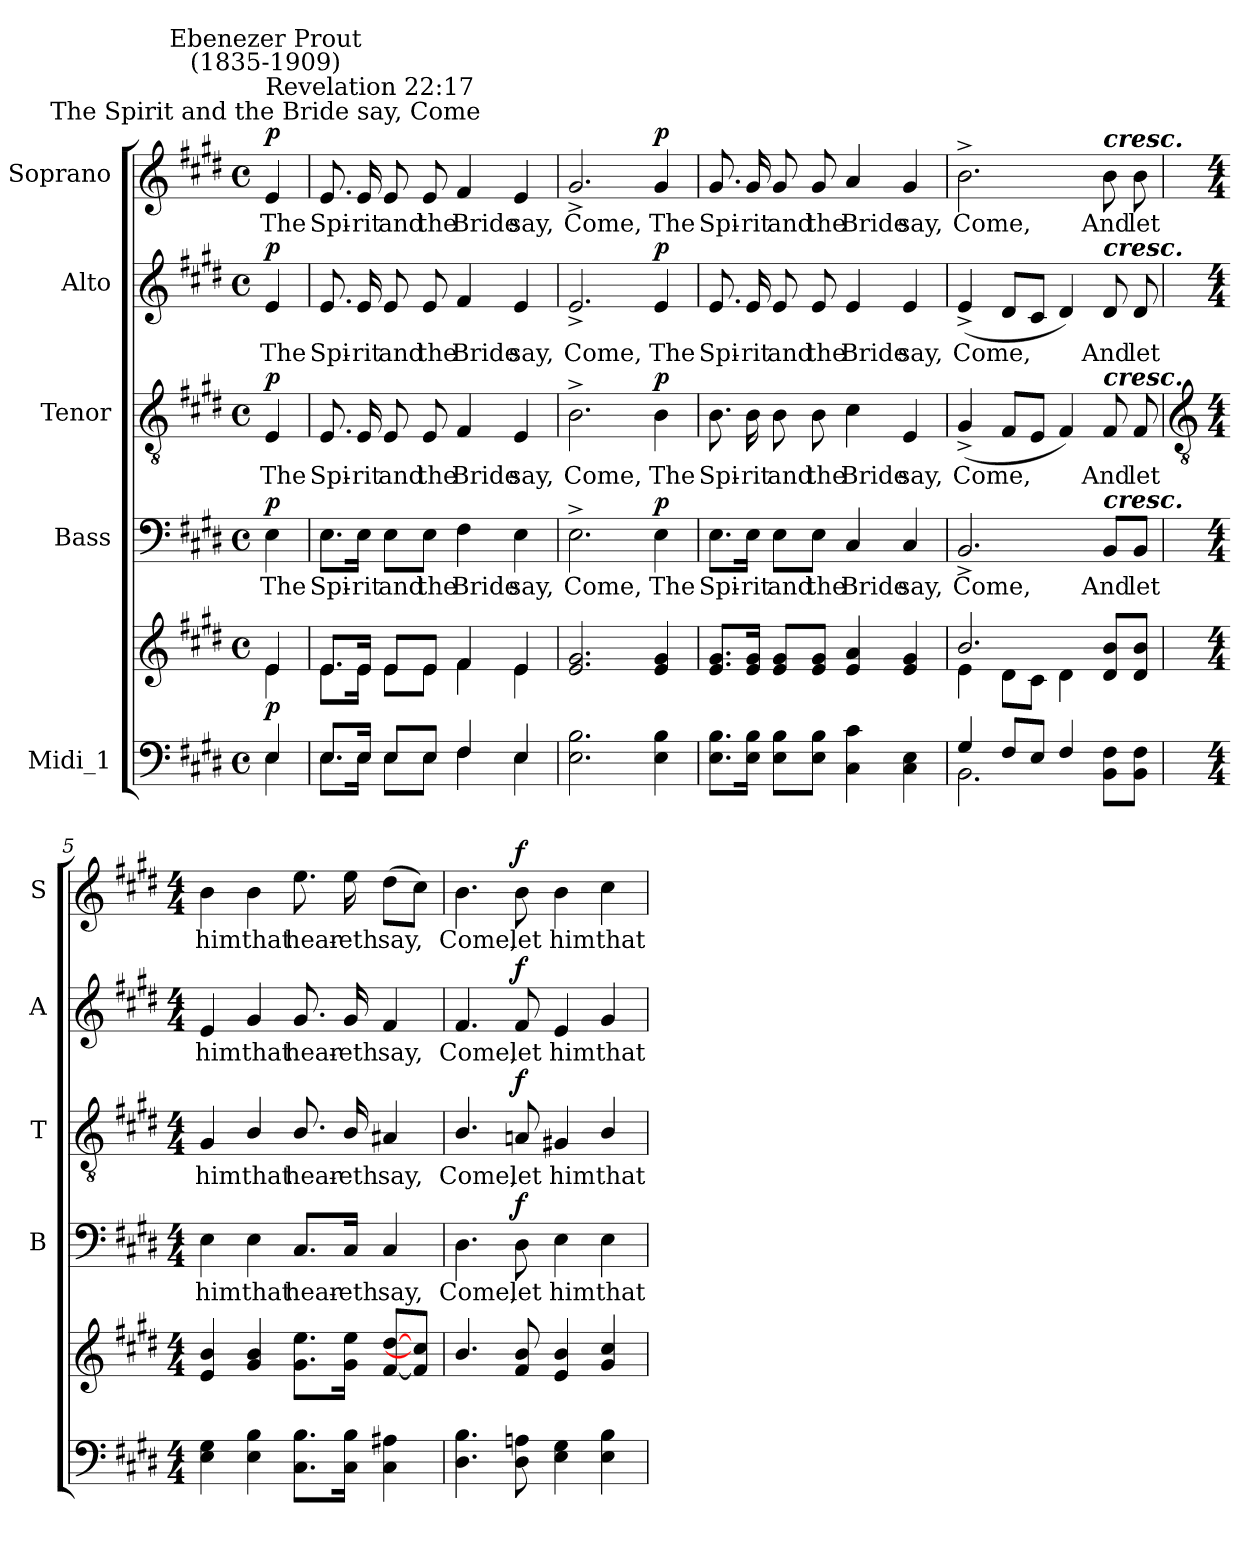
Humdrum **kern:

**kern	**kern	**dynam	**kern	**text	**dynam	**kern	**text	**dynam	**kern	**text	**dynam	**kern	**text	**dynam
*part5	*part5	*part5	*part4	*part4	*part4	*part3	*part3	*part3	*part2	*part2	*part2	*part1	*part1	*part1
*staff6	*staff5	*staff5/6	*staff4	*staff4	*staff4	*staff3	*staff3	*staff3	*staff2	*staff2	*staff2	*staff1	*staff1	*staff1
*I"Midi_1	*	*	*I"Bass	*	*	*I"Tenor	*	*	*I"Alto	*	*	*I"Soprano	*	*
*	*	*	*I'B	*	*	*I'T	*	*	*I'A	*	*	*I'S	*	*
*clefF4	*clefG2	*	*clefF4	*	*	*clefGv2	*	*	*clefG2	*	*	*clefG2	*	*
*k[f#c#g#d#]	*k[f#c#g#d#]	*	*k[f#c#g#d#]	*	*	*k[f#c#g#d#]	*	*	*k[f#c#g#d#]	*	*	*k[f#c#g#d#]	*	*
*E:	*E:	*	*E:	*	*	*E:	*	*	*E:	*	*	*E:	*	*
*M4/4	*M4/4	*	*M4/4	*	*	*M4/4	*	*	*M4/4	*	*	*M4/4	*	*
*met(c)	*met(c)	*	*met(c)	*	*	*met(c)	*	*	*met(c)	*	*	*met(c)	*	*
=	=	=	=	=	=	=	=	=	=	=	=	=	=	=
*^	*^	*	*	*	*	*	*	*	*	*	*	*	*	*
!	!	!	!	!	!	!	!	!	!	!	!	!	!	!LO:TX:a:cj:t=The Spirit and the Bride say, Come	!	!
!	!	!	!	!	!	!	!	!	!	!	!	!	!	!LO:TX:a:t=Revelation 22&colon;17	!	!
!	!	!	!	!	!	!	!	!	!	!	!	!	!	!LO:TX:a:cj:t=Ebenezer Prout\n(1835-1909)	!	!
!	!	!	!	!LO:DY:b	!	!LO:LY:b	!LO:DY:b	!	!LO:LY:b	!LO:DY:b	!	!LO:LY:b	!LO:DY:b	!	!LO:LY:b	!LO:DY:b
4E	4E	4e	4e	p	4E	The	p	4E	The	p	4e	The	p	4e	The	p
=1	=1	=1	=1	=1	=1	=1	=1	=1	=1	=1	=1	=1	=1	=1	=1	=1
!	!	!	!	!	!	!LO:LY:b	!	!	!LO:LY:b	!	!	!LO:LY:b	!	!	!LO:LY:b	!
8.EL	8.EL	8.eL	8.eL	.	8.E\L	Spi-	.	8.E	Spi-	.	8.e	Spi-	.	8.e	Spi-	.
!	!	!	!	!	!	!LO:LY:b	!	!	!LO:LY:b	!	!	!LO:LY:b	!	!	!LO:LY:b	!
16EJ	16EJ	16eJ	16eJ	.	16E\Jk	-rit	.	16E	-rit	.	16e	-rit	.	16e	-rit	.
!	!	!	!	!	!	!LO:LY:b	!	!	!LO:LY:b	!	!	!LO:LY:b	!	!	!LO:LY:b	!
8EL	8EL	8eL	8eL	.	8E\L	and	.	8E	and	.	8e	and	.	8e	and	.
!	!	!	!	!	!	!LO:LY:b	!	!	!LO:LY:b	!	!	!LO:LY:b	!	!	!LO:LY:b	!
8EJ	8EJ	8eJ	8eJ	.	8E\J	the	.	8E	the	.	8e	the	.	8e	the	.
!	!	!	!	!	!	!LO:LY:b	!	!	!LO:LY:b	!	!	!LO:LY:b	!	!	!LO:LY:b	!
4F#	4F#	4f#	4f#	.	4F#	Bride	.	4F#	Bride	.	4f#	Bride	.	4f#	Bride	.
!	!	!	!	!	!	!LO:LY:b	!	!	!LO:LY:b	!	!	!LO:LY:b	!	!	!LO:LY:b	!
4E	4E	4e	4e	.	4E	say,	.	4E	say,	.	4e	say,	.	4e	say,	.
=2	=2	=2	=2	=2	=2	=2	=2	=2	=2	=2	=2	=2	=2	=2	=2	=2
!	!	!	!	!	!	!LO:LY:b	!	!	!LO:LY:b	!	!	!LO:LY:b	!	!	!LO:LY:b	!
1ryy	2.E 2.B	2.e 2.g#	1ryy	.	2.E^	Come,	.	2.B^	Come,	.	2.e^	Come,	.	2.g#^	Come,	.
!	!	!	!	!	!	!LO:LY:b	!LO:DY:b	!	!LO:LY:b	!LO:DY:b	!	!LO:LY:b	!LO:DY:b	!	!LO:LY:b	!LO:DY:b
.	4E 4B	4e 4g#	.	.	4E	The	p	4B	The	p	4e	The	p	4g#	The	p
=3	=3	=3	=3	=3	=3	=3	=3	=3	=3	=3	=3	=3	=3	=3	=3	=3
!	!	!	!	!	!	!LO:LY:b	!	!	!LO:LY:b	!	!	!LO:LY:b	!	!	!LO:LY:b	!
1ryy	8.E 8.BL	8.e 8.g#L	1ryy	.	8.E\L	Spi-	.	8.B	Spi-	.	8.e	Spi-	.	8.g#	Spi-	.
!	!	!	!	!	!	!LO:LY:b	!	!	!LO:LY:b	!	!	!LO:LY:b	!	!	!LO:LY:b	!
.	16E 16BJ	16e 16g#J	.	.	16E\Jk	-rit	.	16B	-rit	.	16e	-rit	.	16g#	-rit	.
!	!	!	!	!	!	!LO:LY:b	!	!	!LO:LY:b	!	!	!LO:LY:b	!	!	!LO:LY:b	!
.	8E 8BL	8e 8g#L	.	.	8E\L	and	.	8B	and	.	8e	and	.	8g#	and	.
!	!	!	!	!	!	!LO:LY:b	!	!	!LO:LY:b	!	!	!LO:LY:b	!	!	!LO:LY:b	!
.	8E 8BJ	8e 8g#J	.	.	8E\J	the	.	8B	the	.	8e	the	.	8g#	the	.
!	!	!	!	!	!	!LO:LY:b	!	!	!LO:LY:b	!	!	!LO:LY:b	!	!	!LO:LY:b	!
.	4C#\ 4c#\	4e 4a	.	.	4C#	Bride	.	4c#	Bride	.	4e	Bride	.	4a	Bride	.
!	!	!	!	!	!	!LO:LY:b	!	!	!LO:LY:b	!	!	!LO:LY:b	!	!	!LO:LY:b	!
.	4C# 4E	4e 4g#	.	.	4C#	say,	.	4E	say,	.	4e	say,	.	4g#	say,	.
=4	=4	=4	=4	=4	=4	=4	=4	=4	=4	=4	=4	=4	=4	=4	=4	=4
!	!	!	!	!	!	!LO:LY:b	!	!	!LO:LY:b	!	!	!LO:LY:b	!	!	!LO:LY:b	!
4G#/	2.BB\	2.b/	4e\	.	2.BB^	Come,	.	(<4G#^	Come,	.	(<4e^	Come,	.	2.b^	Come,	.
8F#/L	.	.	8d#\L	.	.	.	.	8F#L	.	.	8d#L	.	.	.	.	.
8E/J	.	.	8c#\J	.	.	.	.	8EJ	.	.	8c#J	.	.	.	.	.
4F#/	.	.	4d#\	.	.	.	.	4F#)	.	.	4d#)	.	.	.	.	.
!	!	!	!	!	!	!	!	!	!	!	!	!	!	!LO:TX:a:Bi:t=cresc.	!	!
!	!	!	!	!	!	!	!	!	!	!	!LO:TX:a:Bi:t=cresc.	!	!	!	!	!
!	!	!	!	!	!	!	!	!LO:TX:a:Bi:t=cresc.	!	!	!	!	!	!	!	!
!	!	!	!	!	!LO:TX:a:Bi:t=cresc.	!	!	!	!	!	!	!	!	!	!	!
!	!	!	!	!	!	!LO:LY:b	!	!	!LO:LY:b	!	!	!LO:LY:b	!	!	!LO:LY:b	!
4ryy	8BB 8F#L	8d#/ 8b/L	4ryy	.	8BB/L	And	.	8F#	And	.	8d#	And	.	8b	And	.
!	!	!	!	!	!	!LO:LY:b	!	!	!LO:LY:b	!	!	!LO:LY:b	!	!	!LO:LY:b	!
.	8BB 8F#J	8d#/ 8b/J	.	.	8BB/J	let	.	8F#	let	.	8d#	let	.	8b	let	.
*v	*v	*	*	*	*	*	*	*	*	*	*	*	*	*	*	*
*	*v	*v	*	*	*	*	*	*	*	*	*	*	*	*	*
!!LO:LB:g=z
=5	=5	=5	=5	=5	=5	=5	=5	=5	=5	=5	=5	=5	=5	=5
*	*	*	*	*	*	*clefGv2	*	*	*	*	*	*	*	*
*M4/4	*M4/4	*	*M4/4	*	*	*M4/4	*	*	*M4/4	*	*	*M4/4	*	*
*^	*	*	*	*	*	*	*	*	*	*	*	*	*	*
!	!	!	!	!	!LO:LY:b	!	!	!LO:LY:b	!	!	!LO:LY:b	!	!	!LO:LY:b	!
*v	*v	*	*	*	*	*	*	*	*	*	*	*	*	*	*
4E 4G#	4e/ 4b/	.	4E	him	.	4G#	him	.	4e	him	.	4b	him	.
!	!	!	!	!LO:LY:b	!	!	!LO:LY:b	!	!	!LO:LY:b	!	!	!LO:LY:b	!
4E 4B	4g#/ 4b/	.	4E	that	.	4B/	that	.	4g#	that	.	4b	that	.
!	!	!	!	!LO:LY:b	!	!	!LO:LY:b	!	!	!LO:LY:b	!	!	!LO:LY:b	!
8.C#\ 8.B\L	8.g#\ 8.ee\L	.	8.C#/L	hear-	.	8.B/	hear-	.	8.g#	hear-	.	8.ee	hear-	.
!	!	!	!	!LO:LY:b	!	!	!LO:LY:b	!	!	!LO:LY:b	!	!	!LO:LY:b	!
16C#\ 16B\J	16g# 16eeJ	.	16C#/Jk	-eth	.	16B/	-eth	.	16g#	-eth	.	16ee	-eth	.
!	!	!	!	!LO:LY:b	!	!	!LO:LY:b	!	!	!LO:LY:b	!	!	!LO:LY:b	!
4C#\ 4A#X\	[8f#/ [8dd#/L	.	4C#	say,	.	4A#X	say,	.	4f#	say,	.	(>8dd#L	say,	.
.	8f#/] 8cc#/]J	.	.	.	.	.	.	.	.	.	.	8cc#J)	.	.
=6	=6	=6	=6	=6	=6	=6	=6	=6	=6	=6	=6	=6	=6	=6
!	!	!	!	!LO:LY:b	!	!	!LO:LY:b	!	!	!LO:LY:b	!	!	!LO:LY:b	!
4.D# 4.B	4.b/	.	4.D#	Come,	.	4.B/	Come,	.	4.f#	Come,	.	4.b	Come,	.
!	!	!	!	!LO:LY:b	!LO:DY:b	!	!LO:LY:b	!LO:DY:b	!	!LO:LY:b	!LO:DY:b	!	!LO:LY:b	!LO:DY:b
8D# 8An	8f#/ 8b/	.	8D#	let	f	8An	let	f	8f#	let	f	8b	let	f
!	!	!	!	!LO:LY:b	!	!	!LO:LY:b	!	!	!LO:LY:b	!	!	!LO:LY:b	!
4E 4G#	4e/ 4b/	.	4E	him	.	4G#X	him	.	4e	him	.	4b	him	.
!	!	!	!	!LO:LY:b	!	!	!LO:LY:b	!	!	!LO:LY:b	!	!	!LO:LY:b	!
4E 4B	4g# 4cc#	.	4E	that	.	4B/	that	.	4g#	that	.	4cc#	that	.
=	=	=	=	=	=	=	=	=	=	=	=	=	=	=
*-	*-	*-	*-	*-	*-	*-	*-	*-	*-	*-	*-	*-	*-	*-
